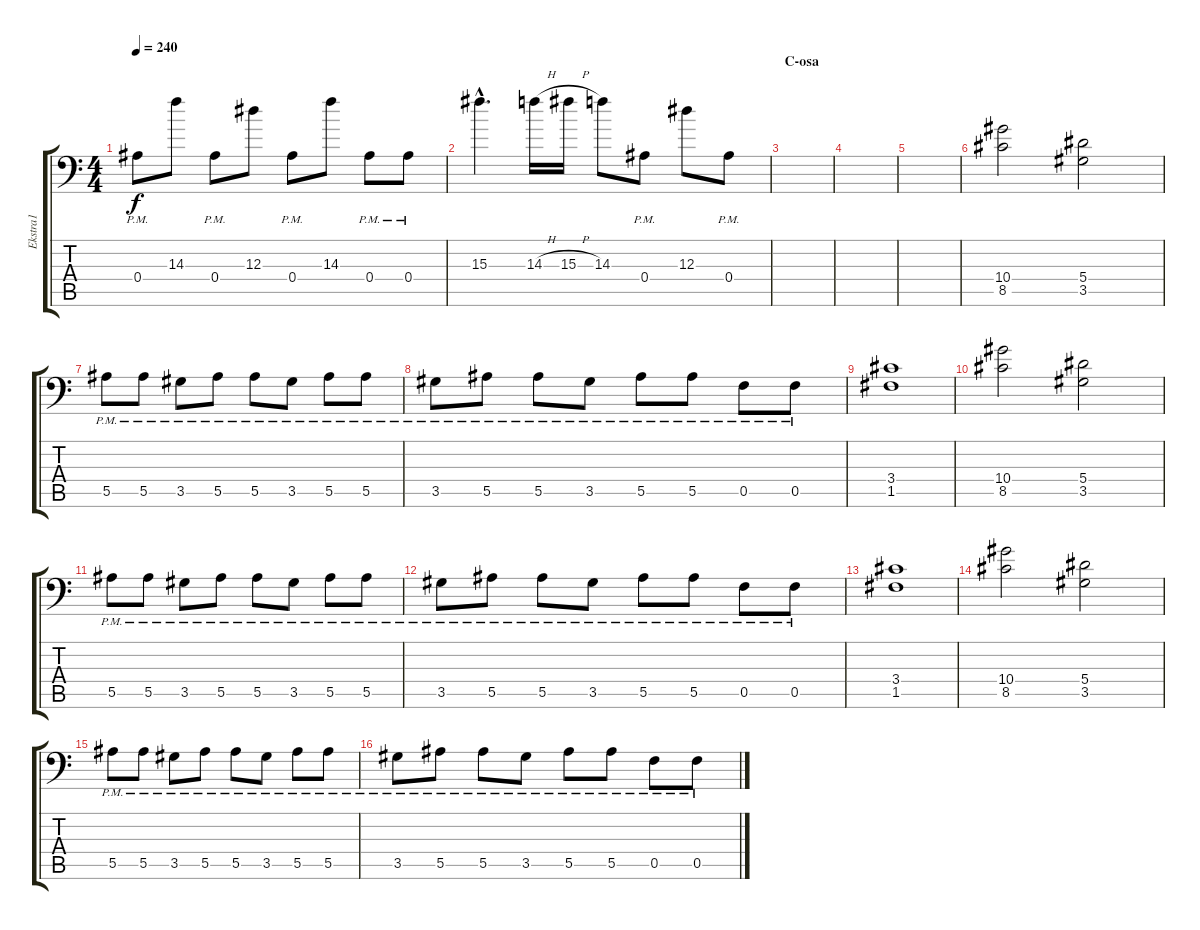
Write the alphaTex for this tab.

\track ("Ekstra1" "Ekstra1") {instrument distortionguitar}
\staff {score tabs}
\tuning (C4 G3 Eb3 Bb2 F2 Bb1) {hide}
\ts (4 4)
\tempo 240
\clef f4
\ks c
0.4{pm}.8{dy f} 14.3.8 0.4{pm}.8 12.3.8 0.4{pm}.8 14.3.8 0.4{pm}.8 0.4{pm}.8 |
15.3{hac}.4{d} 14.3{h}.16 15.3{h}.16 14.3.8 0.4{pm}.8 12.3.8 0.4{pm}.8 |
\section ("" "C-osa")
|
|
|
(10.4 8.5).2 (5.4 3.5).2 |
5.5{pm}.8 5.5{pm}.8 3.5{pm}.8 5.5{pm}.8 5.5{pm}.8 3.5{pm}.8 5.5{pm}.8 5.5{pm}.8 |
3.5{pm}.8 5.5{pm}.8 5.5{pm}.8 3.5{pm}.8 5.5{pm}.8 5.5{pm}.8 0.5{pm}.8 0.5{pm}.8 |
(3.4 1.5).1 |
(10.4 8.5).2 (5.4 3.5).2 |
5.5{pm}.8 5.5{pm}.8 3.5{pm}.8 5.5{pm}.8 5.5{pm}.8 3.5{pm}.8 5.5{pm}.8 5.5{pm}.8 |
3.5{pm}.8 5.5{pm}.8 5.5{pm}.8 3.5{pm}.8 5.5{pm}.8 5.5{pm}.8 0.5{pm}.8 0.5{pm}.8 |
(3.4 1.5).1 |
(10.4 8.5).2 (5.4 3.5).2 |
5.5{pm}.8 5.5{pm}.8 3.5{pm}.8 5.5{pm}.8 5.5{pm}.8 3.5{pm}.8 5.5{pm}.8 5.5{pm}.8 |
3.5{pm}.8 5.5{pm}.8 5.5{pm}.8 3.5{pm}.8 5.5{pm}.8 5.5{pm}.8 0.5{pm}.8 0.5{pm}.8
